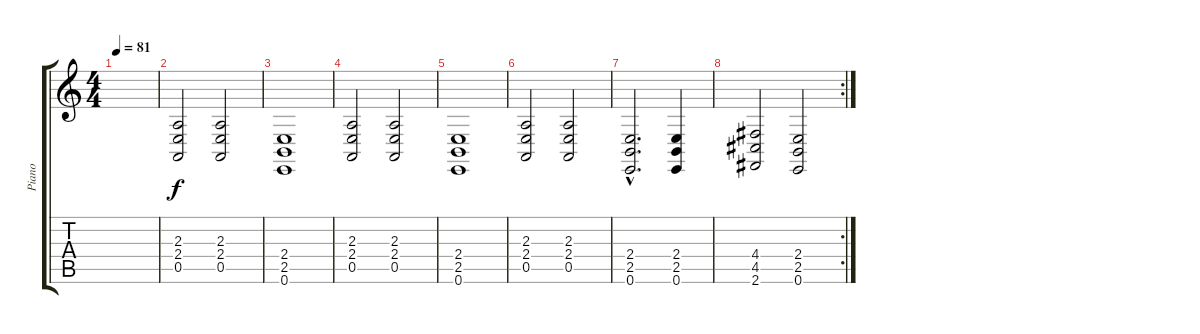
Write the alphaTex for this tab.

\track ("Piano" "Piano") {instrument acousticgrandpiano}
\staff {score tabs}
\tuning (E4 B3 G3 D3 A2 E2) {hide}
\ts (4 4)
\tempo 81
\clef g2
\ks c
|
(2.3 2.4 0.5).2 (2.3 2.4 0.5).2 |
(2.4 2.5 0.6).1 |
(2.3 2.4 0.5).2 (2.3 2.4 0.5).2 |
(2.4 2.5 0.6).1 |
(2.3 2.4 0.5).2 (2.3 2.4 0.5).2 |
(2.4{hac} 2.5{hac} 0.6{hac}).2{d} (2.4 2.5 0.6).4 |
\rc 2
(4.4 4.5 2.6).2 (2.4 2.5 0.6).2
